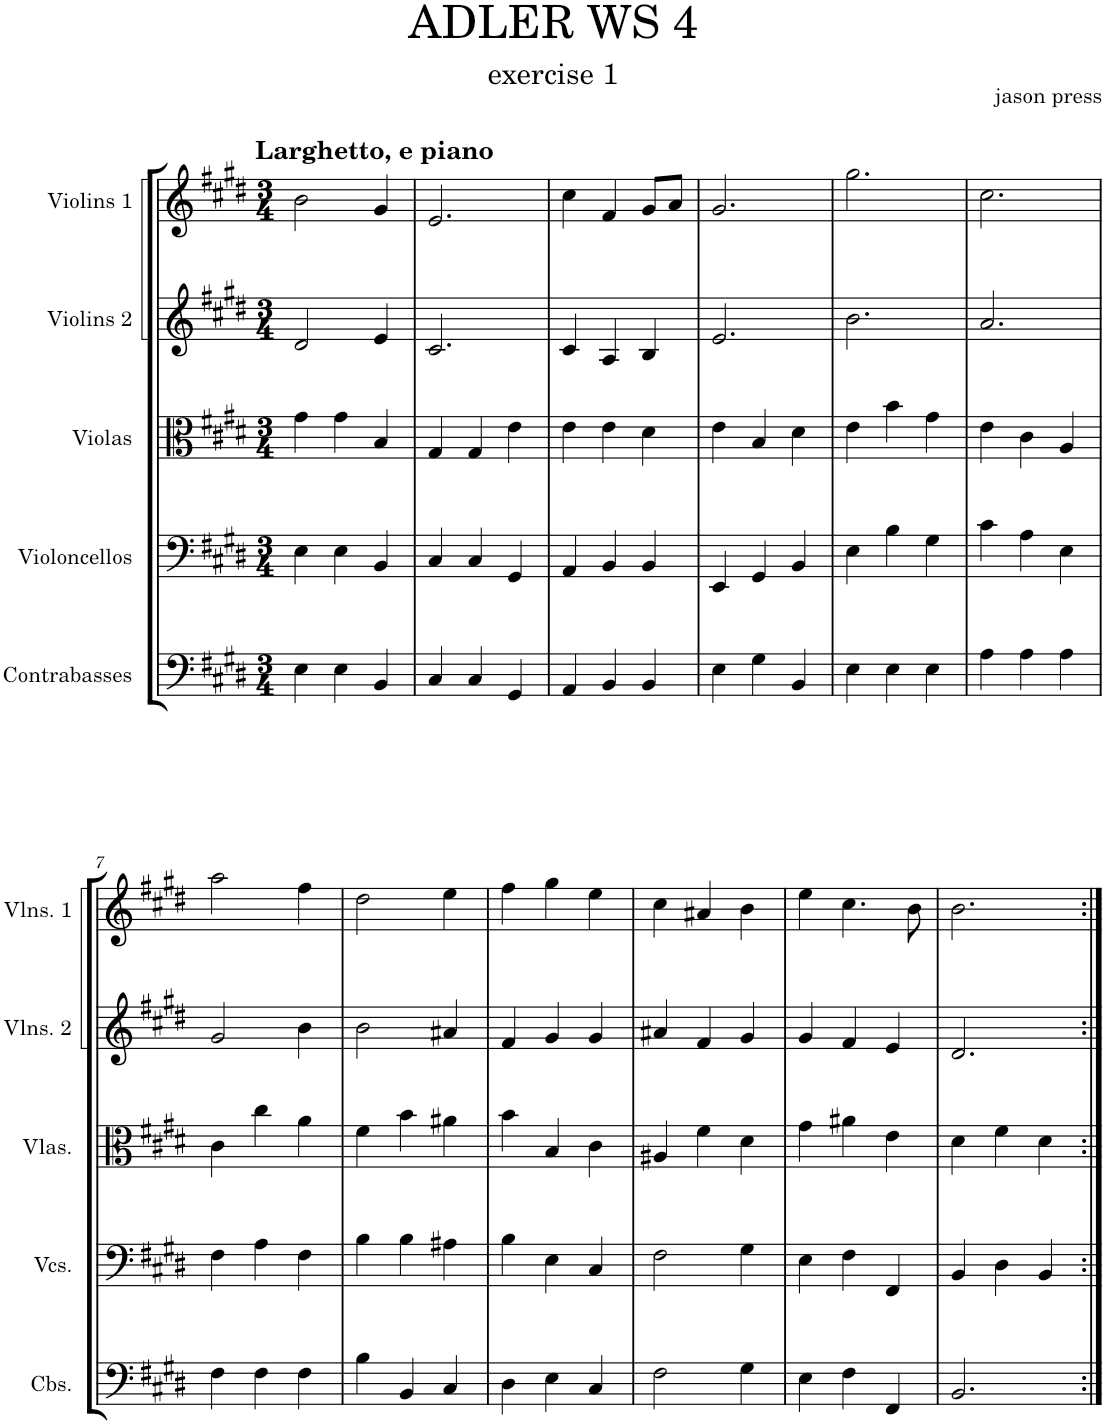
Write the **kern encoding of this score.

**kern	**kern	**kern	**kern	**kern
*part5	*part4	*part3	*part2	*part1
*staff5	*staff4	*staff3	*staff2	*staff1
*I"Contrabasses	*I"Violoncellos	*I"Violas	*I"Violins 2	*I"Violins 1
*I'Cbs.	*I'Vcs.	*I'Vlas.	*I'Vlns. 2	*I'Vlns. 1
*clefF4	*clefF4	*clefC3	*clefG2	*clefG2
*Trd7c12	*	*	*	*
*k[f#c#g#d#]	*k[f#c#g#d#]	*k[f#c#g#d#]	*k[f#c#g#d#]	*k[f#c#g#d#]
*M3/4	*M3/4	*M3/4	*M3/4	*M3/4
=1	=1	=1	=1	=1
!	!	!	!	!LO:TX:a:B:t=Larghetto, e piano
4E\	4E\	4g#\	2d#/	2b\
4E\	4E\	4g#\	.	.
4BB/	4BB/	4B/	4e/	4g#/
=2	=2	=2	=2	=2
4C#/	4C#/	4G#/	2.c#/	2.e/
4C#/	4C#/	4G#/	.	.
4GG#/	4GG#/	4e\	.	.
=3	=3	=3	=3	=3
4AA/	4AA/	4e\	4c#/	4cc#\
4BB/	4BB/	4e\	4A/	4f#/
4BB/	4BB/	4d#\	4B/	8g#/L
.	.	.	.	8a/J
=4	=4	=4	=4	=4
4E\	4EE/	4e\	2.e/	2.g#/
4G#\	4GG#/	4B/	.	.
4BB/	4BB/	4d#\	.	.
=5	=5	=5	=5	=5
4E\	4E\	4e\	2.b\	2.gg#\
4E\	4B\	4b\	.	.
4E\	4G#\	4g#\	.	.
=6	=6	=6	=6	=6
4A\	4c#\	4e\	2.a/	2.cc#\
4A\	4A\	4c#\	.	.
4A\	4E\	4A/	.	.
!!LO:LB:g=z
=7	=7	=7	=7	=7
4F#\	4F#\	4c#\	2g#/	2aa\
4F#\	4A\	4cc#\	.	.
4F#\	4F#\	4a\	4b\	4ff#\
=8	=8	=8	=8	=8
4B\	4B\	4f#\	2b\	2dd#\
4BB/	4B\	4b\	.	.
4C#/	4A#X\	4a#X\	4a#X/	4ee\
=9	=9	=9	=9	=9
4D#\	4B\	4b\	4f#/	4ff#\
4E\	4E\	4B/	4g#/	4gg#\
4C#/	4C#/	4c#\	4g#/	4ee\
=10	=10	=10	=10	=10
2F#\	2F#\	4A#X/	4a#X/	4cc#\
.	.	4f#\	4f#/	4a#X/
4G#\	4G#\	4d#\	4g#/	4b\
=11	=11	=11	=11	=11
4E\	4E\	4g#\	4g#/	4ee\
4F#\	4F#\	4a#X\	4f#/	4.cc#\
4FF#/	4FF#/	4e\	4e/	.
.	.	.	.	8b\
=12	=12	=12	=12	=12
2.BB/	4BB/	4d#\	2.d#/	2.b\
.	4D#\	4f#\	.	.
.	4BB/	4d#\	.	.
=:|!	=:|!	=:|!	=:|!	=:|!
*-	*-	*-	*-	*-
